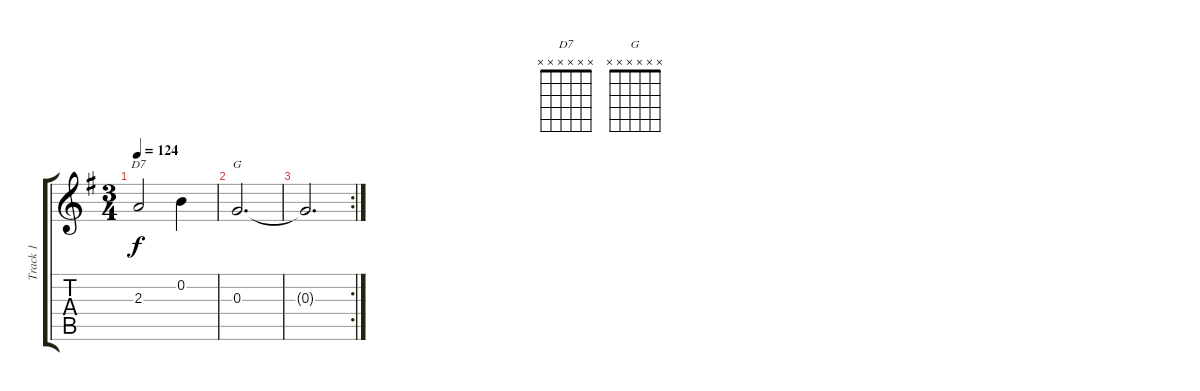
\track ("Track 1" "Track 1") {instrument acousticguitarsteel}
\staff {score tabs}
\tuning (E4 B3 G3 D3 A2 E2) {hide}
\chord ("D7" x x x x x x)
\chord ("G" x x x x x x)
\ts (3 4)
\tempo 124
\clef g2
\ks g
2.3.2{ch "D7" dy f} 0.2.4 |
0.3.2{d ch "G"} |
\rc 2
0.3{t}.2{d}
